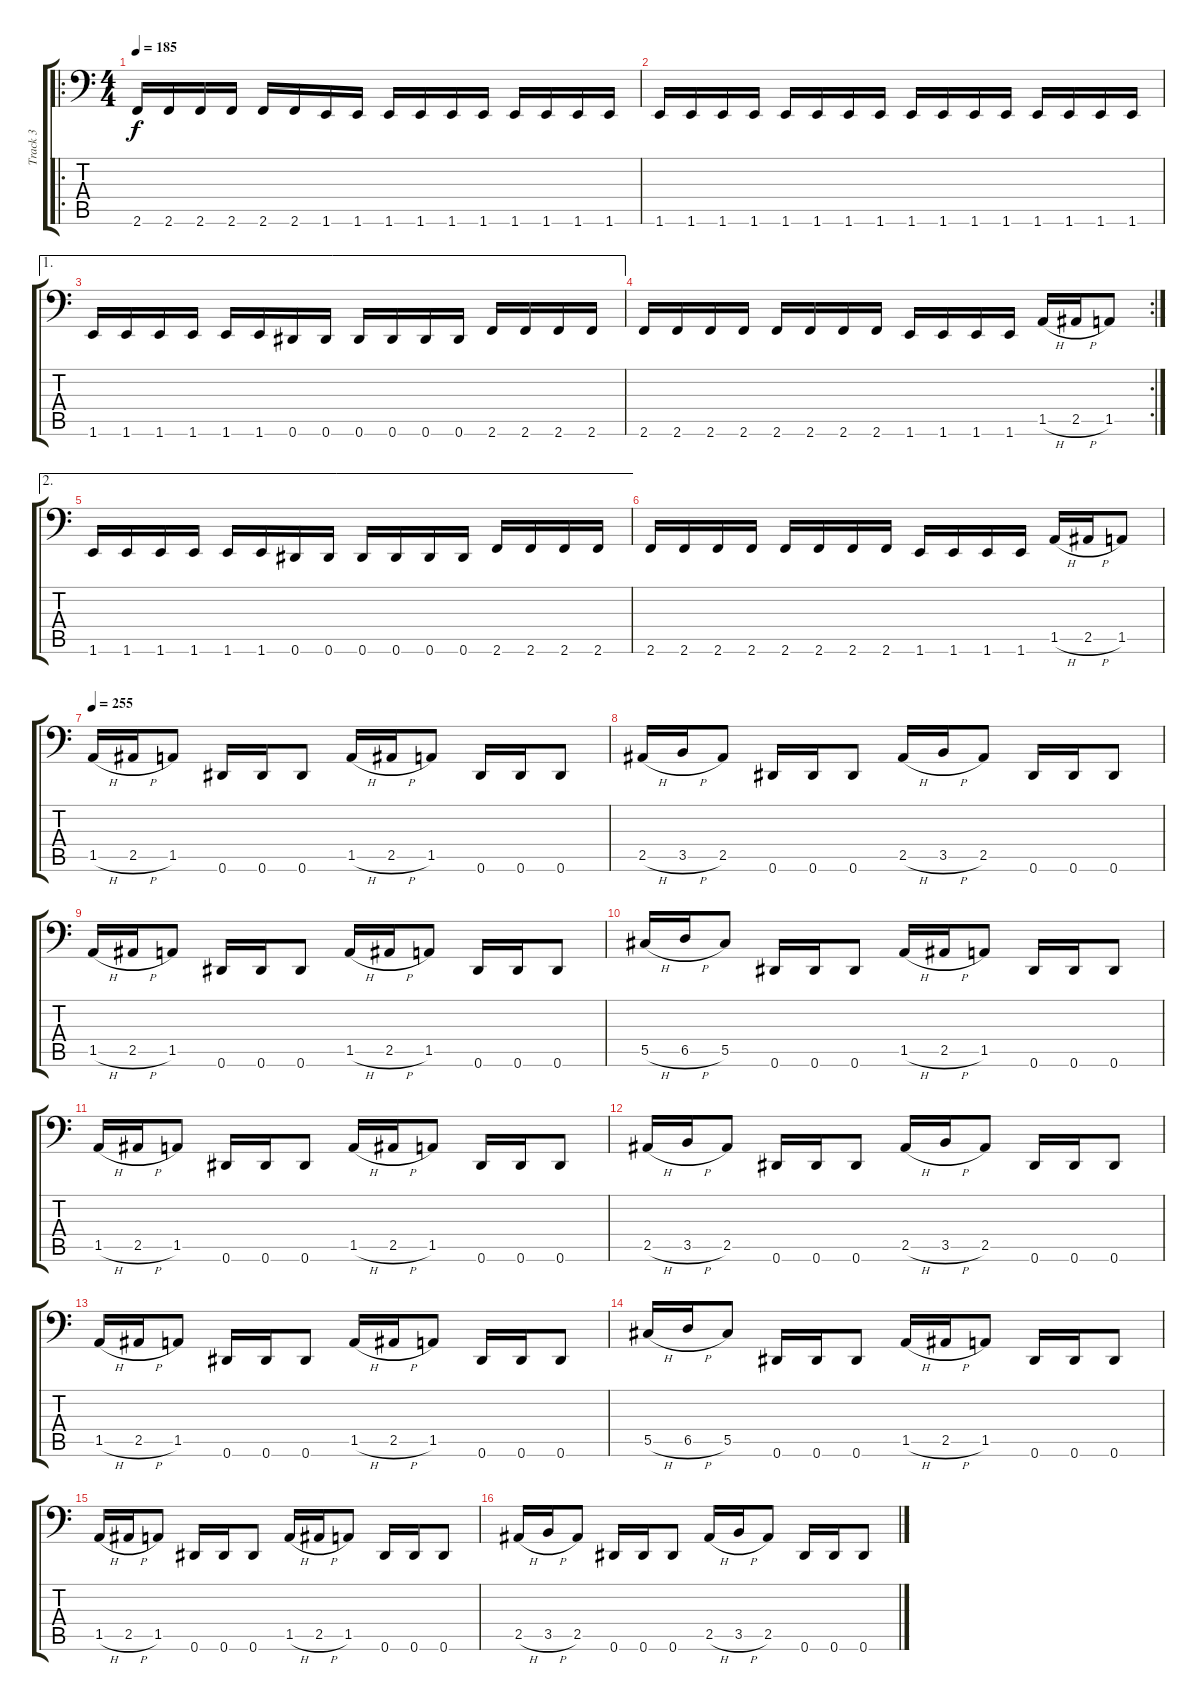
\track ("Track 3" "Track 3") {instrument electricbassfinger}
\staff {score tabs}
\tuning (Eb3 Bb2 Gb2 Db2 Ab1 Eb1) {hide}
\ro
\ts (4 4)
\tempo 185
\clef f4
\ks c
2.6.16{dy f} 2.6.16 2.6.16 2.6.16 2.6.16 2.6.16 1.6.16 1.6.16 1.6.16 1.6.16 1.6.16 1.6.16 1.6.16 1.6.16 1.6.16 1.6.16 |
1.6.16 1.6.16 1.6.16 1.6.16 1.6.16 1.6.16 1.6.16 1.6.16 1.6.16 1.6.16 1.6.16 1.6.16 1.6.16 1.6.16 1.6.16 1.6.16 |
\ae 1
1.6.16 1.6.16 1.6.16 1.6.16 1.6.16 1.6.16 0.6.16 0.6.16 0.6.16 0.6.16 0.6.16 0.6.16 2.6.16 2.6.16 2.6.16 2.6.16 |
\rc 2
2.6.16 2.6.16 2.6.16 2.6.16 2.6.16 2.6.16 2.6.16 2.6.16 1.6.16 1.6.16 1.6.16 1.6.16 1.5{h}.16 2.5{h}.16 1.5.8 |
\ae 2
1.6.16 1.6.16 1.6.16 1.6.16 1.6.16 1.6.16 0.6.16 0.6.16 0.6.16 0.6.16 0.6.16 0.6.16 2.6.16 2.6.16 2.6.16 2.6.16 |
2.6.16 2.6.16 2.6.16 2.6.16 2.6.16 2.6.16 2.6.16 2.6.16 1.6.16 1.6.16 1.6.16 1.6.16 1.5{h}.16 2.5{h}.16 1.5.8 |
\tempo 255
1.5{h}.16 2.5{h}.16 1.5.8 0.6.16 0.6.16 0.6.8 1.5{h}.16 2.5{h}.16 1.5.8 0.6.16 0.6.16 0.6.8 |
2.5{h}.16 3.5{h}.16 2.5.8 0.6.16 0.6.16 0.6.8 2.5{h}.16 3.5{h}.16 2.5.8 0.6.16 0.6.16 0.6.8 |
1.5{h}.16 2.5{h}.16 1.5.8 0.6.16 0.6.16 0.6.8 1.5{h}.16 2.5{h}.16 1.5.8 0.6.16 0.6.16 0.6.8 |
5.5{h}.16 6.5{h}.16 5.5.8 0.6.16 0.6.16 0.6.8 1.5{h}.16 2.5{h}.16 1.5.8 0.6.16 0.6.16 0.6.8 |
1.5{h}.16 2.5{h}.16 1.5.8 0.6.16 0.6.16 0.6.8 1.5{h}.16 2.5{h}.16 1.5.8 0.6.16 0.6.16 0.6.8 |
2.5{h}.16 3.5{h}.16 2.5.8 0.6.16 0.6.16 0.6.8 2.5{h}.16 3.5{h}.16 2.5.8 0.6.16 0.6.16 0.6.8 |
1.5{h}.16 2.5{h}.16 1.5.8 0.6.16 0.6.16 0.6.8 1.5{h}.16 2.5{h}.16 1.5.8 0.6.16 0.6.16 0.6.8 |
5.5{h}.16 6.5{h}.16 5.5.8 0.6.16 0.6.16 0.6.8 1.5{h}.16 2.5{h}.16 1.5.8 0.6.16 0.6.16 0.6.8 |
1.5{h}.16 2.5{h}.16 1.5.8 0.6.16 0.6.16 0.6.8 1.5{h}.16 2.5{h}.16 1.5.8 0.6.16 0.6.16 0.6.8 |
2.5{h}.16 3.5{h}.16 2.5.8 0.6.16 0.6.16 0.6.8 2.5{h}.16 3.5{h}.16 2.5.8 0.6.16 0.6.16 0.6.8
